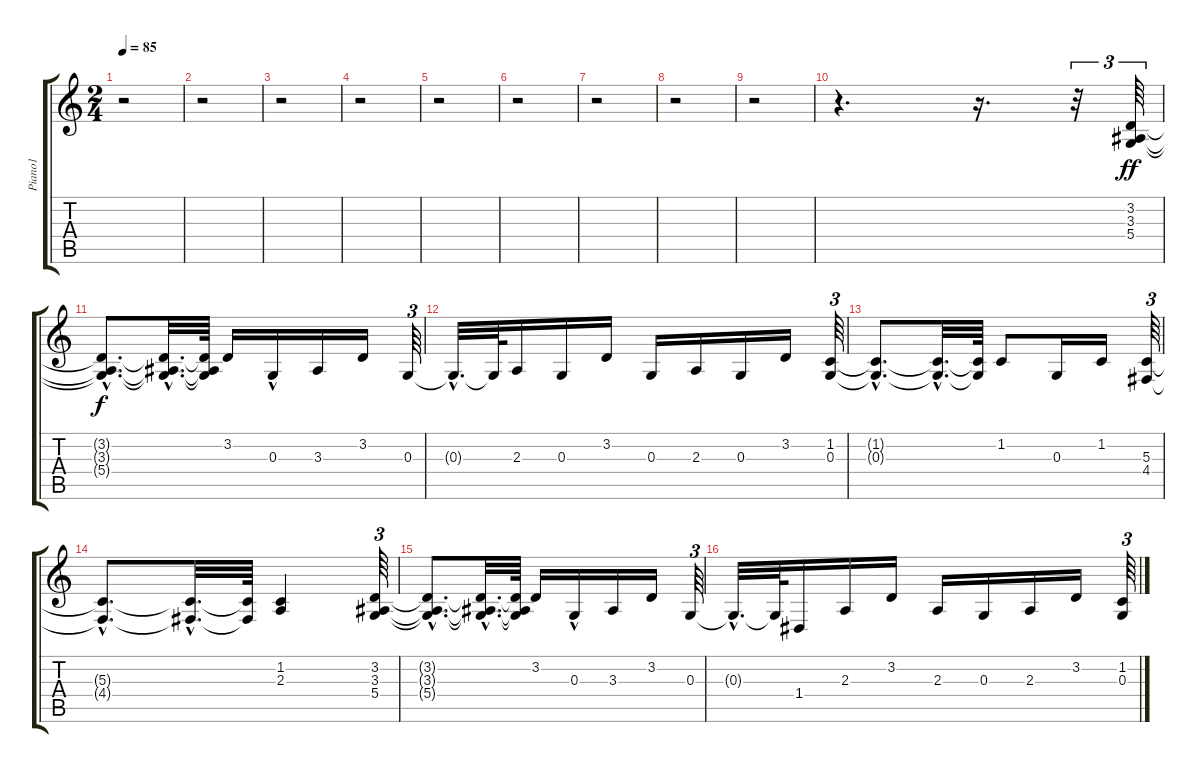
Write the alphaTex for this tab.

\track ("Piano1" "Piano1") {instrument electricpiano1}
\staff {score tabs}
\tuning (E4 B3 G3 D3 A2 E2) {hide}
\ts (2 4)
\tempo 85
\clef g2
\ks c
r.2{dy f} |
r.2 |
r.2 |
r.2 |
r.2 |
r.2 |
r.2 |
r.2 |
r.2 |
r.4{d} r.16{d} r.32{tu (3 2)} (3.2 3.3 5.4).64{tu (3 2) dy ff} |
(3.2{hac t} 3.3{hac t} 5.4{hac t}).8{d dy f} (3.2{hac t} 3.3{hac t} 5.4{hac t}).32{d} (3.2{t} 3.3{t} 5.4{t}).64 3.2.16 0.3{hac}.16 3.3.16 3.2.16 0.3.64{tu (3 2)} |
0.3{hac t}.32{d} 0.3{t}.64 2.3.16 0.3.16 3.2.16 0.3.16 2.3.16 0.3.16 3.2.16 (1.2 0.3).64{tu (3 2)} |
(1.2{hac t} 0.3{hac t}).8{d} (1.2{hac t} 0.3{hac t}).32{d} (1.2{t} 0.3{t}).64 1.2.8 0.3.16 1.2.16 (5.3 4.4).64{tu (3 2)} |
(5.3{hac t} 4.4{hac t}).8{d} (5.3{hac t} 4.4{hac t}).32{d} (5.3{t} 4.4{t}).64 (1.2 2.3).4 (3.2 3.3 5.4).64{tu (3 2)} |
(3.2{hac t} 3.3{hac t} 5.4{hac t}).8{d} (3.2{hac t} 3.3{hac t} 5.4{hac t}).32{d} (3.2{t} 3.3{t} 5.4{t}).64 3.2.16 0.3{hac}.16 3.3.16 3.2.16 0.3.64{tu (3 2)} |
0.3{hac t}.32{d} 0.3{t}.64 1.4.16 2.3.16 3.2.16 2.3.16 0.3.16 2.3.16 3.2.16 (1.2 0.3).64{tu (3 2)}
